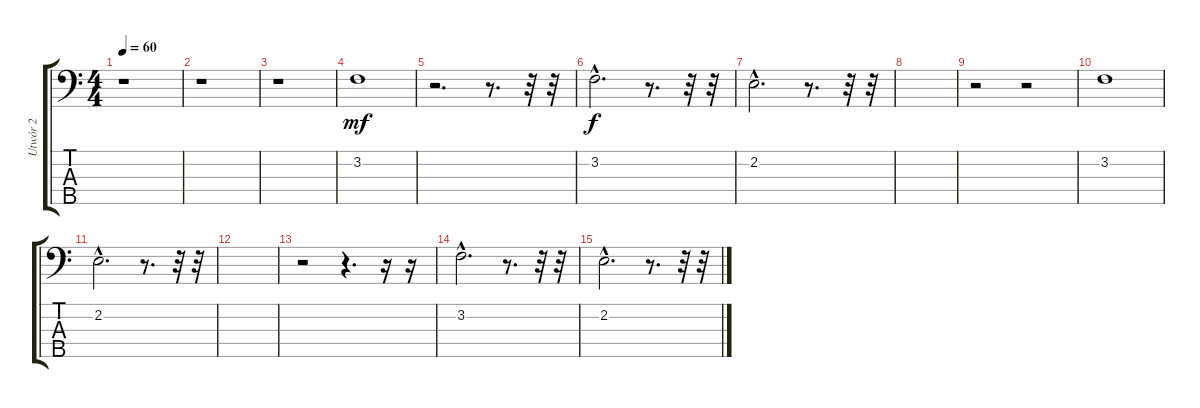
\track ("Utwór 2" "Utwór 2") {instrument contrabass}
\staff {score tabs}
\tuning (G2 D2 A1 E1 B0) {hide}
\ts (4 4)
\tempo 60
\clef f4
\ks c
r.1{dy mf instrument contrabass} |
r.1 |
r.1 |
3.2.1 |
r.2{d} r.8{d} r.32 r.32 |
3.2{hac}.2{d dy f} r.8{d} r.32 r.32 |
2.2{hac}.2{d} r.8{d} r.32 r.32 |
|
r.2 r.2 |
3.2.1 |
2.2{hac}.2{d} r.8{d} r.32 r.32 |
|
r.2 r.4{d} r.16 r.16 |
3.2{hac}.2{d} r.8{d} r.32 r.32 |
2.2{hac}.2{d} r.8{d} r.32 r.32
